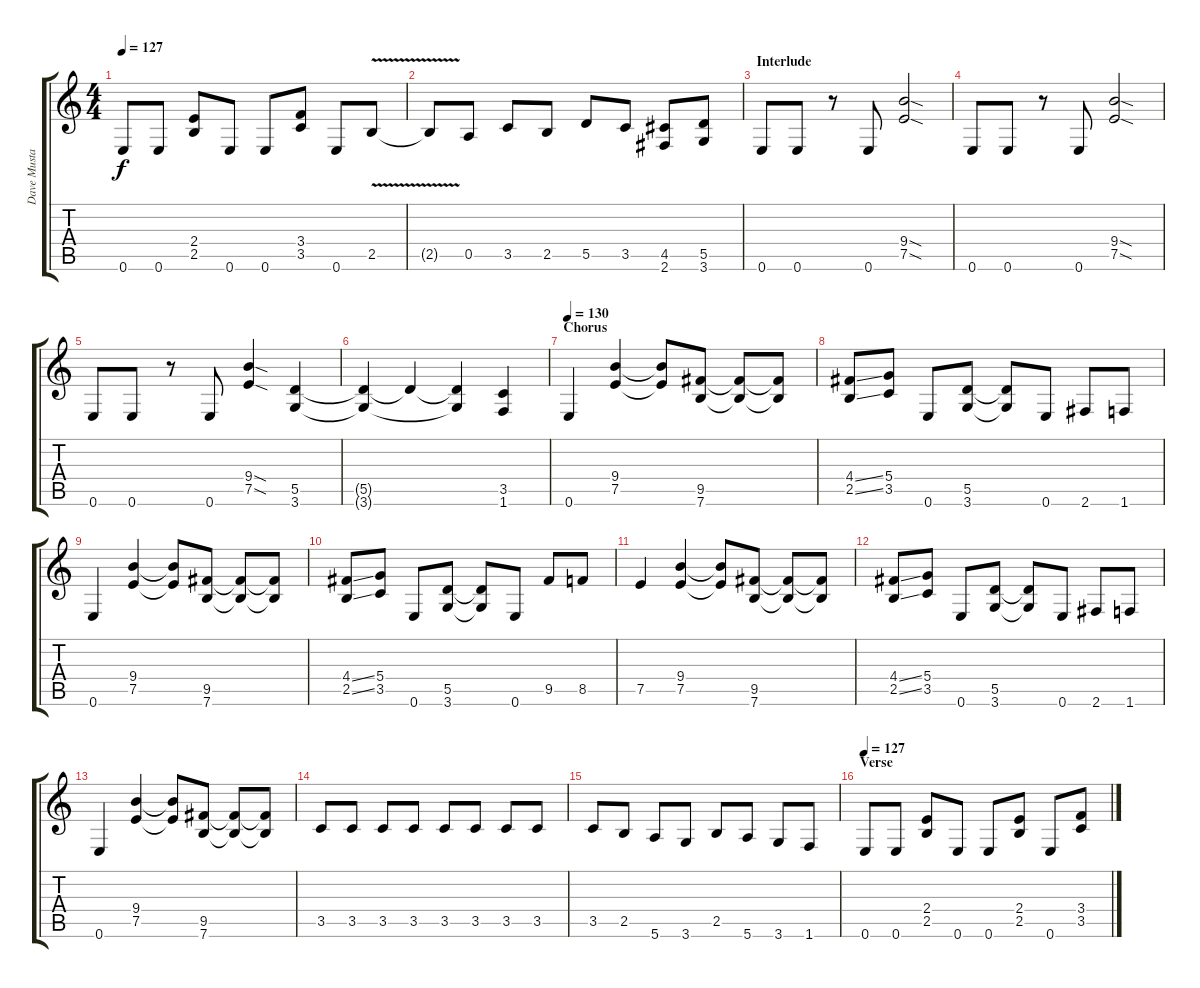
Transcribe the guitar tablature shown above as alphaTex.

\track ("Dave Mustaine (Rythm)" "Dave Musta") {instrument distortionguitar}
\staff {score tabs}
\tuning (E4 B3 G3 D3 A2 E2) {hide}
\ts (4 4)
\tempo 127
\clef g2
\ks c
0.6.8{dy f} 0.6.8 (2.4 2.5).8 0.6.8 0.6.8 (3.4 3.5).8 0.6.8 2.5{v}.8 |
2.5{t}.8 0.5.8 3.5.8 2.5.8 5.5.8 3.5.8 (4.5 2.6).8 (5.5 3.6).8 |
\section ("" "Interlude")
0.6.8 0.6.8 r.8 0.6.8 (9.4{sod} 7.5{sod}).2 |
0.6.8 0.6.8 r.8 0.6.8 (9.4{sod} 7.5{sod}).2 |
0.6.8 0.6.8 r.8 0.6.8 (9.4{sod} 7.5{sod}).4 (5.5 3.6).4 |
(5.5{t} 3.6{t}).4 5.5{t}.4 (5.5{t} 3.6{t}).4 (3.5 1.6).4 |
\section ("" "Chorus")
\tempo 130
0.6.4 (9.4 7.5).4 (9.4{t} 7.5{t}).8 (9.5 7.6).8 (9.5{t} 7.6{t}).8 (9.5{t} 7.6{t}).8 |
(4.4{ss} 2.5{ss}).8 (5.4 3.5).8 0.6.8 (5.5 3.6).8 (5.5{t} 3.6{t}).8 0.6.8 2.6.8 1.6.8 |
0.6.4 (9.4 7.5).4 (9.4{t} 7.5{t}).8 (9.5 7.6).8 (9.5{t} 7.6{t}).8 (9.5{t} 7.6{t}).8 |
(4.4{ss} 2.5{ss}).8 (5.4 3.5).8 0.6.8 (5.5 3.6).8 (5.5{t} 3.6{t}).8 0.6.8 9.5.8 8.5.8 |
7.5.4 (9.4 7.5).4 (9.4{t} 7.5{t}).8 (9.5 7.6).8 (9.5{t} 7.6{t}).8 (9.5{t} 7.6{t}).8 |
(4.4{ss} 2.5{ss}).8 (5.4 3.5).8 0.6.8 (5.5 3.6).8 (5.5{t} 3.6{t}).8 0.6.8 2.6.8 1.6.8 |
0.6.4 (9.4 7.5).4 (9.4{t} 7.5{t}).8 (9.5 7.6).8 (9.5{t} 7.6{t}).8 (9.5{t} 7.6{t}).8 |
3.5.8 3.5.8 3.5.8 3.5.8 3.5.8 3.5.8 3.5.8 3.5.8 |
3.5.8 2.5.8 5.6.8 3.6.8 2.5.8 5.6.8 3.6.8 1.6.8 |
\section ("" "Verse")
\tempo 127
0.6.8 0.6.8 (2.4 2.5).8 0.6.8 0.6.8 (2.4 2.5).8 0.6.8 (3.4 3.5).8
